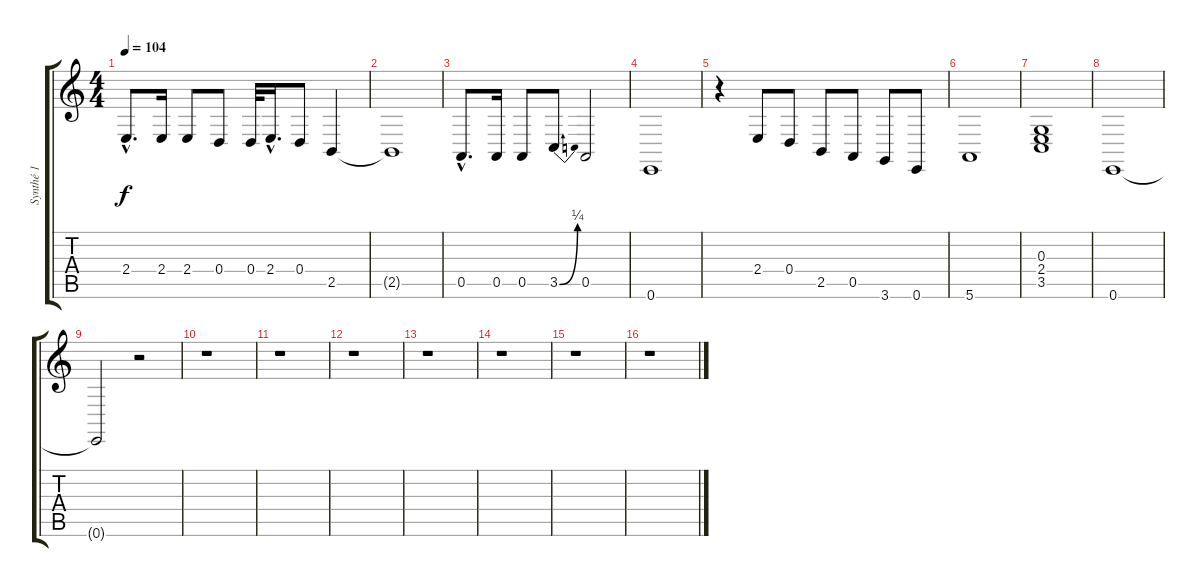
\track ("Synthé 1" "Synthé 1") {instrument tremolostrings}
\staff {score tabs}
\tuning (E4 B3 G3 D3 A2 E2) {hide}
\ts (4 4)
\tempo 104
\clef g2
\ks c
2.4{hac}.8{d dy f} 2.4.16 2.4.8 0.4.8 0.4.32 2.4{hac}.16{d} 0.4.8 2.5.4 |
2.5{t}.1 |
0.5{hac}.8{d} 0.5.16 0.5.8 3.5{be (bend 0 0 60 1)}.8 0.5.2 |
0.6.1 |
r.4 2.4.8 0.4.8 2.5.8 0.5.8 3.6.8 0.6.8 |
5.6.1 |
(0.3 2.4 3.5).1 |
0.6.1 |
0.6{t}.2 r.2 |
r.1 |
r.1 |
r.1 |
r.1 |
r.1 |
r.1 |
r.1
